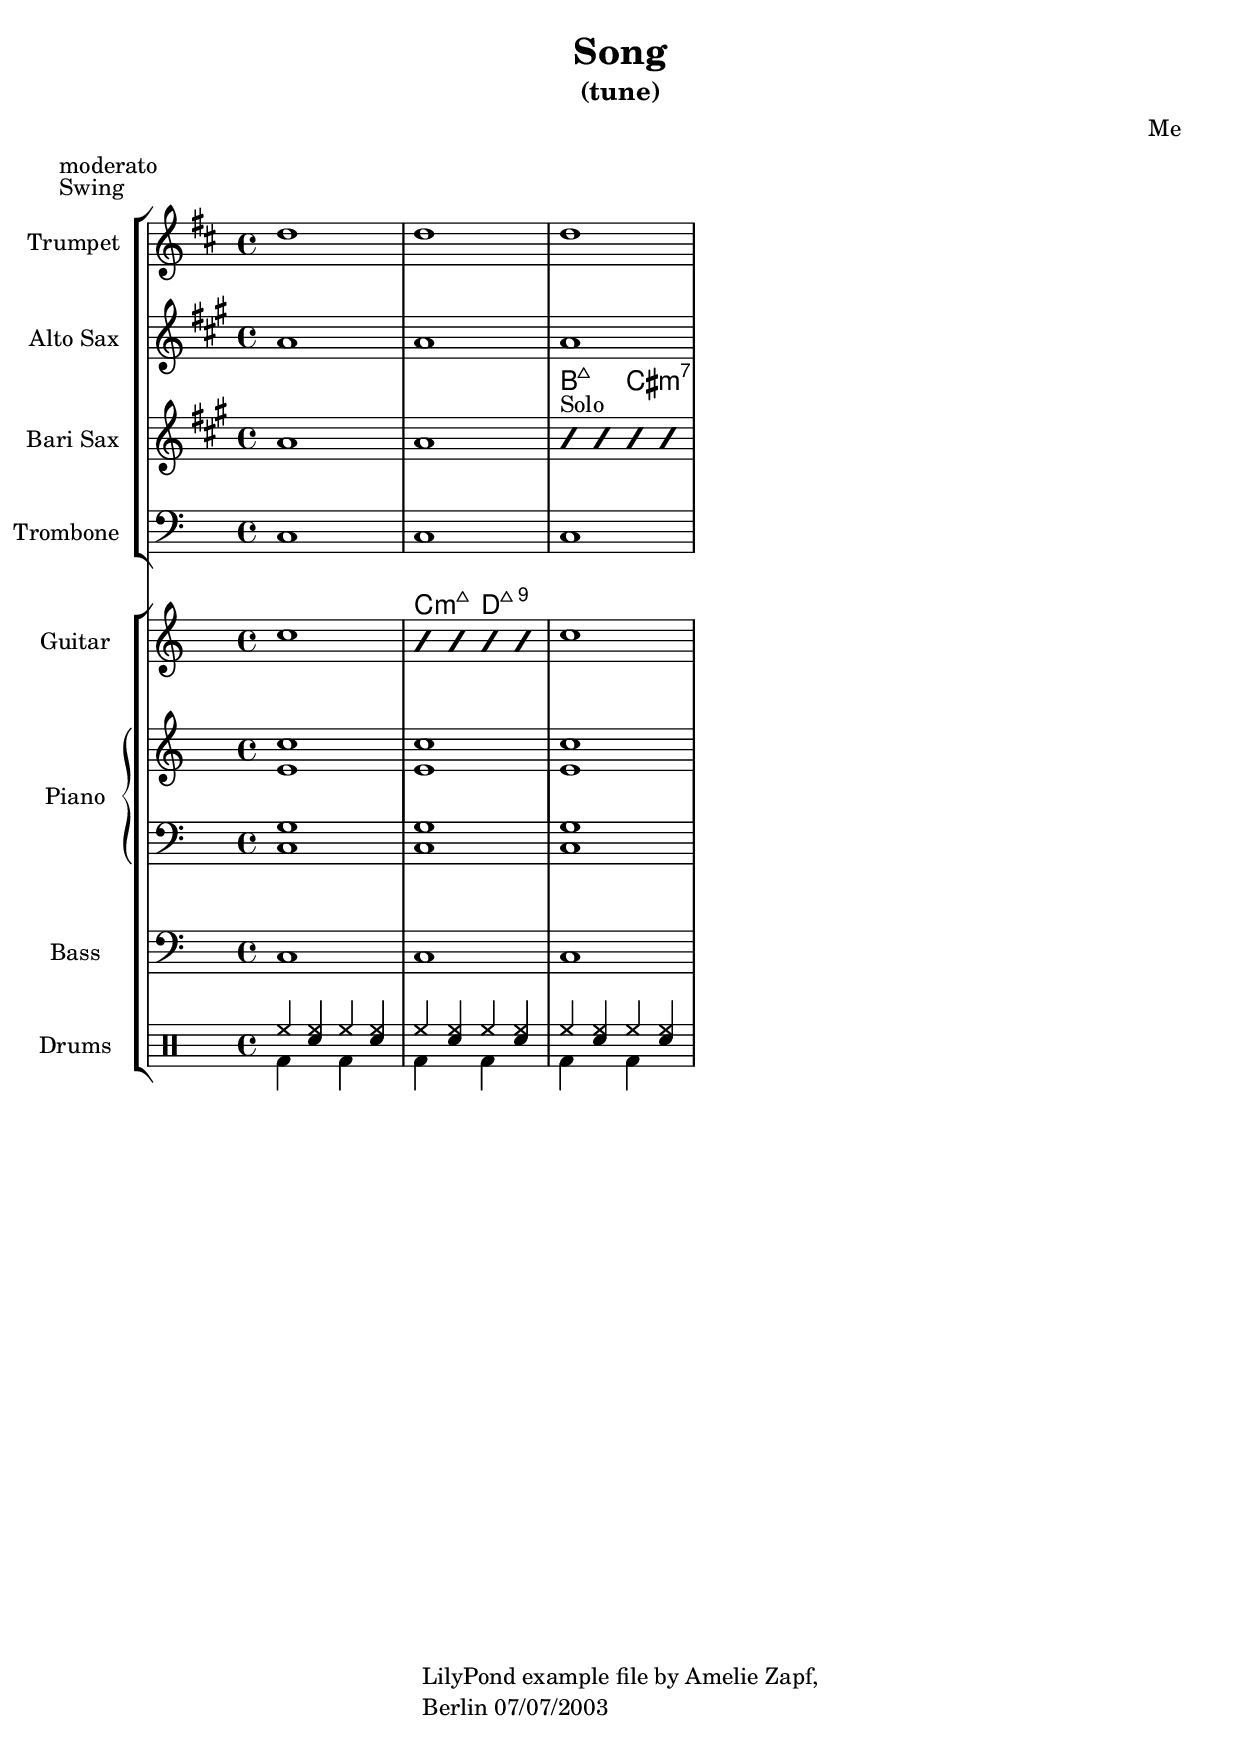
% DO NOT EDIT this file manually; it is automatically
% generated from Documentation/snippets/new
% Make any changes in Documentation/snippets/new/
% and then run scripts/auxiliar/makelsr.py
%
% This file is in the public domain.
%% Note: this file works from version 2.16.0
\version "2.16.0"

\header {
  lsrtags = "keyboards, percussion, fretted-strings, template, real-music"

  texidoc = "
This is quite an advanced template, for a jazz ensemble. Note that all
instruments are notated in @code{\\key c \\major}. This refers to the
key in concert pitch; the key will be automatically transposed if the
music is within a @code{\\transpose} section.

"
  doctitle = "Jazz combo template"
} % begin verbatim


\header {
  title = "Song"
  subtitle = "(tune)"
  composer = "Me"
  meter = "moderato"
  piece = "Swing"
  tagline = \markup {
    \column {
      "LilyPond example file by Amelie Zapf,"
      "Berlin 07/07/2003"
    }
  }
}

%#(set-global-staff-size 16)
\include "english.ly"

%%%%%%%%%%%% Some macros %%%%%%%%%%%%%%%%%%%

sl = {
  \override NoteHead #'style = #'slash
  \override Stem #'transparent = ##t
  \override Flag #'transparent = ##t
}
nsl = {
  \revert NoteHead #'style
  \revert Stem #'transparent
  \revert Flag #'transparent
}
crOn = \override NoteHead #'style = #'cross
crOff = \revert NoteHead #'style

%% insert chord name style stuff here.

jazzChords = { }

%%%%%%%%%%%% Keys'n'thangs %%%%%%%%%%%%%%%%%

global = { \time 4/4 }

Key = { \key c \major }

% ############ Horns ############

% ------ Trumpet ------
trpt = \transpose c d \relative c'' {
  \Key
  c1 | c | c |
}
trpHarmony = \transpose c' d {
  \jazzChords
}
trumpet = {
  \global
  \set Staff.instrumentName = #"Trumpet"
  \clef treble
  <<
    \trpt
  >>
}

% ------ Alto Saxophone ------
alto = \transpose c a \relative c' {
  \Key
  c1 | c | c |
}
altoHarmony = \transpose c' a {
  \jazzChords
}
altoSax = {
  \global
  \set Staff.instrumentName = #"Alto Sax"
  \clef treble
  <<
    \alto
  >>
}

% ------ Baritone Saxophone ------
bari = \transpose c a' \relative c {
  \Key
  c1
  c1
  \sl
  d4^"Solo" d d d
  \nsl
}
bariHarmony = \transpose c' a \chordmode {
  \jazzChords s1 s d2:maj e:m7
}
bariSax = {
  \global
  \set Staff.instrumentName = #"Bari Sax"
  \clef treble
  <<
    \bari
  >>
}

% ------ Trombone ------
tbone = \relative c {
  \Key
  c1 | c | c
}
tboneHarmony = \chordmode {
  \jazzChords
}
trombone = {
  \global
  \set Staff.instrumentName = #"Trombone"
  \clef bass
  <<
    \tbone
  >>
}

% ############ Rhythm Section #############

% ------ Guitar ------
gtr = \relative c'' {
  \Key
  c1
  \sl
  b4 b b b
  \nsl
  c1
}
gtrHarmony = \chordmode {
  \jazzChords
  s1 c2:min7+ d2:maj9
}
guitar = {
  \global
  \set Staff.instrumentName = #"Guitar"
  \clef treble
  <<
    \gtr
  >>
}

%% ------ Piano ------
rhUpper = \relative c'' {
  \voiceOne
  \Key
  c1 | c | c
}
rhLower = \relative c' {
  \voiceTwo
  \Key
  e1 | e | e
}

lhUpper = \relative c' {
  \voiceOne
  \Key
  g1 | g | g
}
lhLower = \relative c {
  \voiceTwo
  \Key
  c1 | c | c
}

PianoRH = {
  \clef treble
  \global
  \set Staff.midiInstrument = #"acoustic grand"
  <<
    \new Voice = "one" \rhUpper
    \new Voice = "two" \rhLower
  >>
}
PianoLH = {
  \clef bass
  \global
  \set Staff.midiInstrument = #"acoustic grand"
  <<
    \new Voice = "one" \lhUpper
    \new Voice = "two" \lhLower
  >>
}

piano = {
  <<
    \set PianoStaff.instrumentName = #"Piano"
    \new Staff = "upper" \PianoRH
    \new Staff = "lower" \PianoLH
  >>
}

% ------ Bass Guitar ------
Bass = \relative c {
  \Key
  c1 | c | c
}
bass = {
  \global
  \set Staff.instrumentName = #"Bass"
  \clef bass
  <<
    \Bass
  >>
}

% ------ Drums ------
up = \drummode {
  \voiceOne
  hh4 <hh sn> hh <hh sn>
  hh4 <hh sn> hh <hh sn>
  hh4 <hh sn> hh <hh sn>
}
down = \drummode {
  \voiceTwo
  bd4 s bd s
  bd4 s bd s
  bd4 s bd s
}

drumContents = {
  \global
  <<
    \set DrumStaff.instrumentName = #"Drums"
    \new DrumVoice \up
    \new DrumVoice \down
  >>
}

%%%%%%%%% It All Goes Together Here %%%%%%%%%%%%%%%%%%%%%%

\score {
  <<
    \new StaffGroup = "horns" <<
      \new Staff = "trumpet" \trumpet
      \new Staff = "altosax" \altoSax
      \new ChordNames = "barichords" \bariHarmony
      \new Staff = "barisax" \bariSax
      \new Staff = "trombone" \trombone
    >>

    \new StaffGroup = "rhythm" <<
      \new ChordNames = "chords" \gtrHarmony
      \new Staff = "guitar" \guitar
      \new PianoStaff = "piano" \piano
      \new Staff = "bass" \bass
      \new DrumStaff \drumContents
    >>
  >>
  \layout {
    \context { \Staff \RemoveEmptyStaves }
    \context {
      \Score
      \override BarNumber #'padding = #3
      \override RehearsalMark #'padding = #2
      skipBars = ##t
    }
  }
  \midi { }
}
